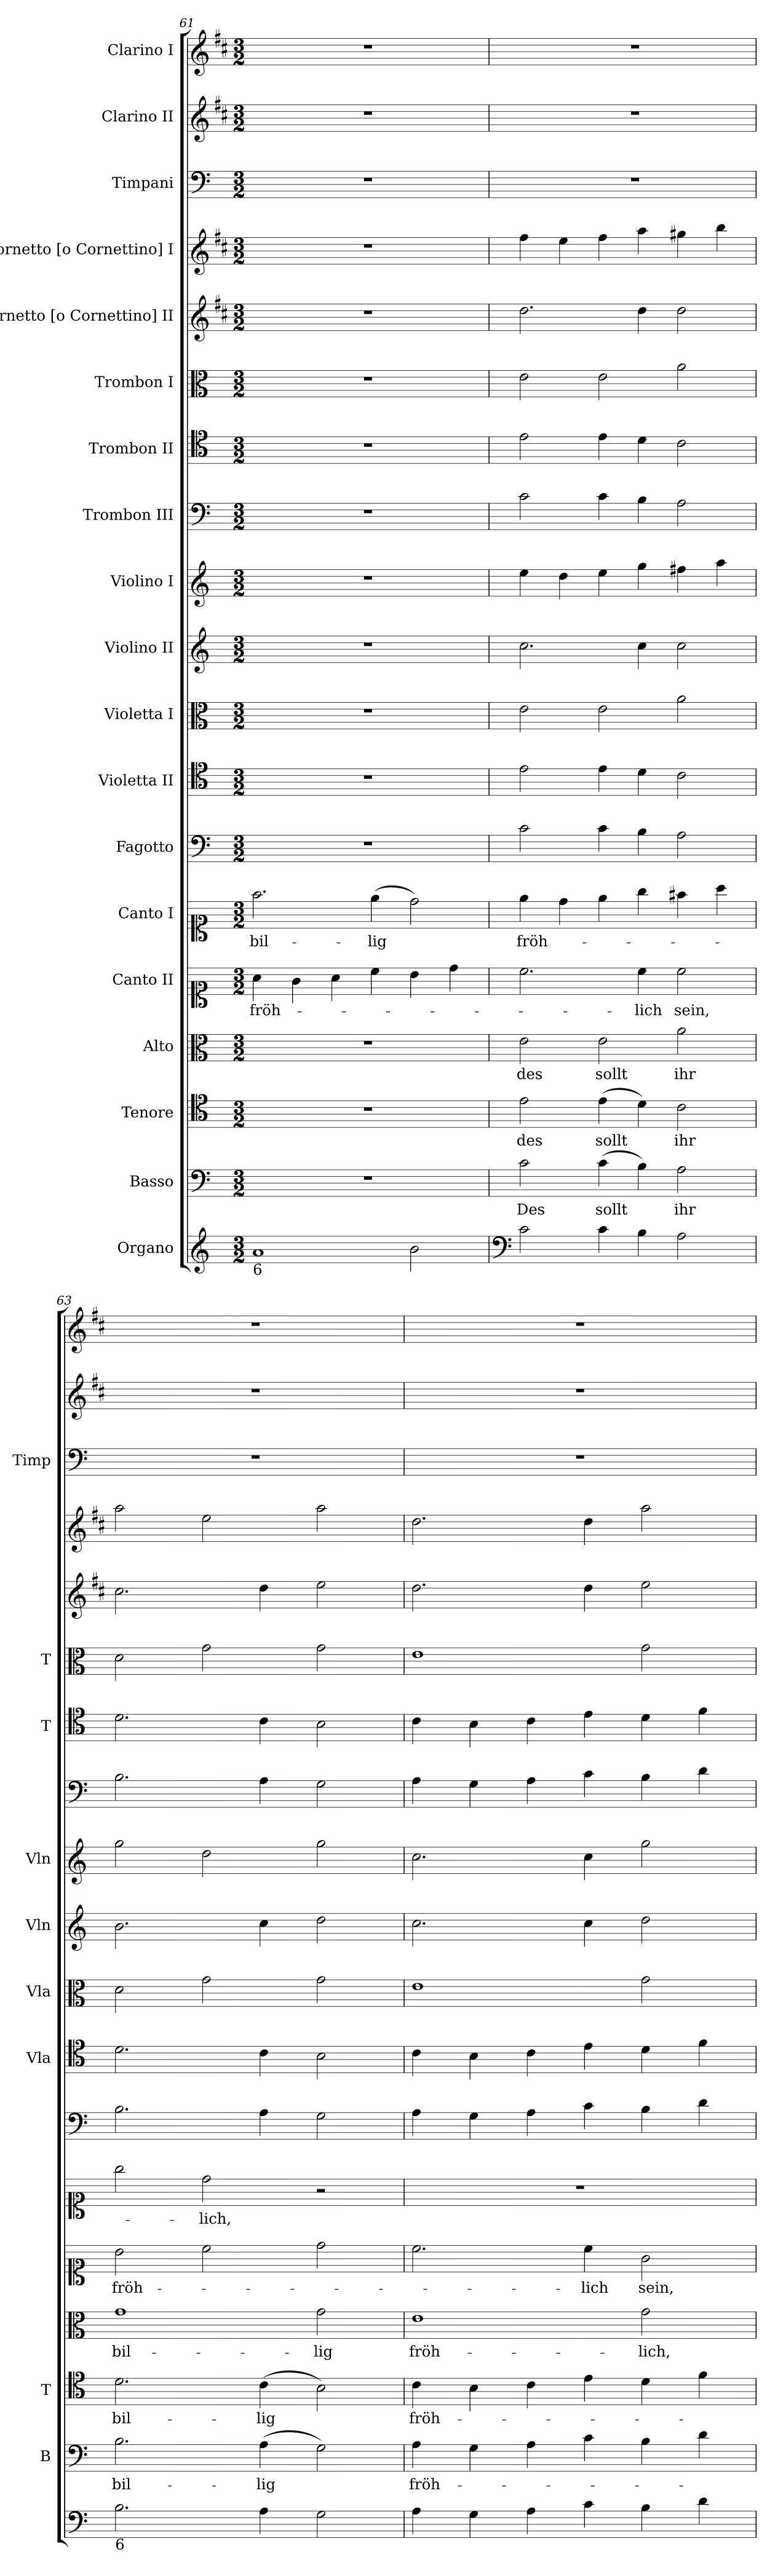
**kern	**kern	**text	**kern	**text	**kern	**text	**kern	**text	**kern	**text	**kern	**kern	**kern	**kern	**kern	**kern	**kern	**kern	**kern	**kern	**kern	**kern	**kern
*part19	*part18	*part18	*part17	*part17	*part16	*part16	*part15	*part15	*part14	*part14	*part13	*part12	*part11	*part10	*part9	*part8	*part7	*part6	*part5	*part4	*part3	*part2	*part1
*staff19	*staff18	*staff18	*staff17	*staff17	*staff16	*staff16	*staff15	*staff15	*staff14	*staff14	*staff13	*staff12	*staff11	*staff10	*staff9	*staff8	*staff7	*staff6	*staff5	*staff4	*staff3	*staff2	*staff1
*I"Organo	*I"Basso	*	*I"Tenore	*	*I"Alto	*	*I"Canto II	*	*I"Canto I	*	*I"Fagotto	*I"Violetta II	*I"Violetta I	*I"Violino II	*I"Violino I	*I"Trombon III	*I"Trombon II	*I"Trombon I	*I"Cornetto [o Cornettino] II	*I"Cornetto [o Cornettino] I	*I"Timpani	*I"Clarino II	*I"Clarino I
*	*I'B	*	*I'T	*	*	*	*	*	*	*	*	*I'Vla	*I'Vla	*I'Vln	*I'Vln	*	*I'T	*I'T	*	*	*I'Timp	*	*
*clefG2	*clefF4	*	*clefC4	*	*clefC3	*	*clefC1	*	*clefC1	*	*clefF4	*clefC4	*clefC3	*clefG2	*clefG2	*clefF4	*clefC4	*clefC3	*clefG2	*clefG2	*clefF4	*clefG2	*clefG2
*	*	*	*	*	*	*	*	*	*	*	*	*	*	*	*	*	*	*	*ITrd1c2	*ITrd1c2	*	*ITrd1c2	*ITrd1c2
*k[]	*k[]	*	*k[]	*	*k[]	*	*k[]	*	*k[]	*	*k[]	*k[]	*k[]	*k[]	*k[]	*k[]	*k[]	*k[]	*k[]	*k[]	*k[]	*k[]	*k[]
*C:	*C:	*	*C:	*	*C:	*	*C:	*	*C:	*	*C:	*C:	*C:	*C:	*C:	*C:	*C:	*C:	*C:	*C:	*C:	*C:	*C:
*M3/2	*M3/2	*	*M3/2	*	*M3/2	*	*M3/2	*	*M3/2	*	*M3/2	*M3/2	*M3/2	*M3/2	*M3/2	*M3/2	*M3/2	*M3/2	*M3/2	*M3/2	*M3/2	*M3/2	*M3/2
=61	=61	=61	=61	=61	=61	=61	=61	=61	=61	=61	=61	=61	=61	=61	=61	=61	=61	=61	=61	=61	=61	=61	=61
!LO:TX:b:t=6	!	!	!	!	!	!	!	!	!	!	!	!	!	!	!	!	!	!	!	!	!	!	!
!	!LO:N:vis=1	!	!LO:N:vis=1	!	!LO:N:vis=1	!	!	!LO:LY:b	!	!LO:LY:b	!LO:N:vis=1	!LO:N:vis=1	!LO:N:vis=1	!LO:N:vis=1	!LO:N:vis=1	!LO:N:vis=1	!LO:N:vis=1	!LO:N:vis=1	!LO:N:vis=1	!LO:N:vis=1	!LO:N:vis=1	!LO:N:vis=1	!LO:N:vis=1
1a	1.r	.	1.r	.	1.r	.	4a\	fröh-	2.ff\	bil-	1.r	1.r	1.r	1.r	1.r	1.r	1.r	1.r	1.r	1.r	1.r	1.r	1.r
.	.	.	.	.	.	.	4g\	.	.	.	.	.	.	.	.	.	.	.	.	.	.	.	.
.	.	.	.	.	.	.	4a\	.	.	.	.	.	.	.	.	.	.	.	.	.	.	.	.
!	!	!	!	!	!	!	!	!	!	!LO:LY:b	!	!	!	!	!	!	!	!	!	!	!	!	!
.	.	.	.	.	.	.	4cc\	.	(>4ee\	-lig	.	.	.	.	.	.	.	.	.	.	.	.	.
2b\	.	.	.	.	.	.	4b\	.	2dd\)	.	.	.	.	.	.	.	.	.	.	.	.	.	.
.	.	.	.	.	.	.	4dd\	.	.	.	.	.	.	.	.	.	.	.	.	.	.	.	.
=62	=62	=62	=62	=62	=62	=62	=62	=62	=62	=62	=62	=62	=62	=62	=62	=62	=62	=62	=62	=62	=62	=62	=62
*clefF4	*	*	*	*	*	*	*	*	*	*	*	*	*	*	*	*	*	*	*	*	*	*	*
!	!	!LO:LY:b	!	!LO:LY:b	!	!LO:LY:b	!	!	!	!LO:LY:b	!	!	!	!	!	!	!	!	!	!	!LO:N:vis=1	!LO:N:vis=1	!LO:N:vis=1
2c\	2c\	Des	2e\	des	2e\	des	2.cc\	.	4ee\	fröh-	2c\	2e\	2e\	2.cc\	4ee\	2c\	2e\	2e\	2.cc\	4ee\	1.r	1.r	1.r
.	.	.	.	.	.	.	.	.	4dd\	.	.	.	.	.	4dd\	.	.	.	.	4dd\	.	.	.
!	!	!LO:LY:b	!	!LO:LY:b	!	!LO:LY:b	!	!	!	!	!	!	!	!	!	!	!	!	!	!	!	!	!
4c\	(>4c\	sollt	(>4e\	sollt	2e\	sollt	.	.	4ee\	.	4c\	4e\	2e\	.	4ee\	4c\	4e\	2e\	.	4ee\	.	.	.
!	!	!	!	!	!	!	!	!LO:LY:b	!	!	!	!	!	!	!	!	!	!	!	!	!	!	!
4B\	4B\)	.	4d\)	.	.	.	4cc\	-lich	4gg\	.	4B\	4d\	.	4cc\	4gg\	4B\	4d\	.	4cc\	4gg\	.	.	.
!	!	!LO:LY:b	!	!LO:LY:b	!	!LO:LY:b	!	!LO:LY:b	!	!	!	!	!	!	!	!	!	!	!	!	!	!	!
2A\	2A\	ihr	2c\	ihr	2a\	ihr	2cc\	sein,	4ff#X\	.	2A\	2c\	2a\	2cc\	4ff#X\	2A\	2c\	2a\	2cc\	4ff#X\	.	.	.
.	.	.	.	.	.	.	.	.	4aa\	.	.	.	.	.	4aa\	.	.	.	.	4aa\	.	.	.
=63	=63	=63	=63	=63	=63	=63	=63	=63	=63	=63	=63	=63	=63	=63	=63	=63	=63	=63	=63	=63	=63	=63	=63
!LO:TX:b:t=6	!	!	!	!	!	!	!	!	!	!	!	!	!	!	!	!	!	!	!	!	!	!	!
!	!	!LO:LY:b	!	!LO:LY:b	!	!LO:LY:b	!	!LO:LY:b	!	!	!	!	!	!	!	!	!	!	!	!	!LO:N:vis=1	!LO:N:vis=1	!LO:N:vis=1
2.B\	2.B\	bil-	2.d\	bil-	1g	bil-	2b\	fröh-	2gg\	.	2.B\	2.d\	2d\	2.b\	2gg\	2.B\	2.d\	2d\	2.b\	2gg\	1.r	1.r	1.r
!	!	!	!	!	!	!	!	!	!	!LO:LY:b	!	!	!	!	!	!	!	!	!	!	!	!	!
.	.	.	.	.	.	.	2cc\	.	2dd\	-lich,	.	.	2g\	.	2dd\	.	.	2g\	.	2dd\	.	.	.
!	!	!LO:LY:b	!	!LO:LY:b	!	!	!	!	!	!	!	!	!	!	!	!	!	!	!	!	!	!	!
4A\	(>4A\	-lig	(>4c\	-lig	.	.	.	.	.	.	4A\	4c\	.	4cc\	.	4A\	4c\	.	4cc\	.	.	.	.
!	!	!	!	!	!	!LO:LY:b	!	!	!	!	!	!	!	!	!	!	!	!	!	!	!	!	!
2G\	2G\)	.	2B\)	.	2g\	-lig	2dd\	.	2r	.	2G\	2B\	2g\	2dd\	2gg\	2G\	2B\	2g\	2dd\	2gg\	.	.	.
=64	=64	=64	=64	=64	=64	=64	=64	=64	=64	=64	=64	=64	=64	=64	=64	=64	=64	=64	=64	=64	=64	=64	=64
!	!	!LO:LY:b	!	!LO:LY:b	!	!LO:LY:b	!	!	!LO:N:vis=1	!	!	!	!	!	!	!	!	!	!	!	!LO:N:vis=1	!LO:N:vis=1	!LO:N:vis=1
4A\	4A\	fröh-	4c\	fröh-	1e	fröh-	2.cc\	.	1.r	.	4A\	4c\	1e	2.cc\	2.cc\	4A\	4c\	1e	2.cc\	2.cc\	1.r	1.r	1.r
4G\	4G\	.	4B\	.	.	.	.	.	.	.	4G\	4B\	.	.	.	4G\	4B\	.	.	.	.	.	.
4A\	4A\	.	4c\	.	.	.	.	.	.	.	4A\	4c\	.	.	.	4A\	4c\	.	.	.	.	.	.
!	!	!	!	!	!	!	!	!LO:LY:b	!	!	!	!	!	!	!	!	!	!	!	!	!	!	!
4c\	4c\	.	4e\	.	.	.	4cc\	-lich	.	.	4c\	4e\	.	4cc\	4cc\	4c\	4e\	.	4cc\	4cc\	.	.	.
!	!	!	!	!	!	!LO:LY:b	!	!LO:LY:b	!	!	!	!	!	!	!	!	!	!	!	!	!	!	!
4B\	4B\	.	4d\	.	2g\	-lich,	2g\	sein,	.	.	4B\	4d\	2g\	2dd\	2gg\	4B\	4d\	2g\	2dd\	2gg\	.	.	.
4d\	4d\	.	4f\	.	.	.	.	.	.	.	4d\	4f\	.	.	.	4d\	4f\	.	.	.	.	.	.
=	=	=	=	=	=	=	=	=	=	=	=	=	=	=	=	=	=	=	=	=	=	=	=
*-	*-	*-	*-	*-	*-	*-	*-	*-	*-	*-	*-	*-	*-	*-	*-	*-	*-	*-	*-	*-	*-	*-	*-
